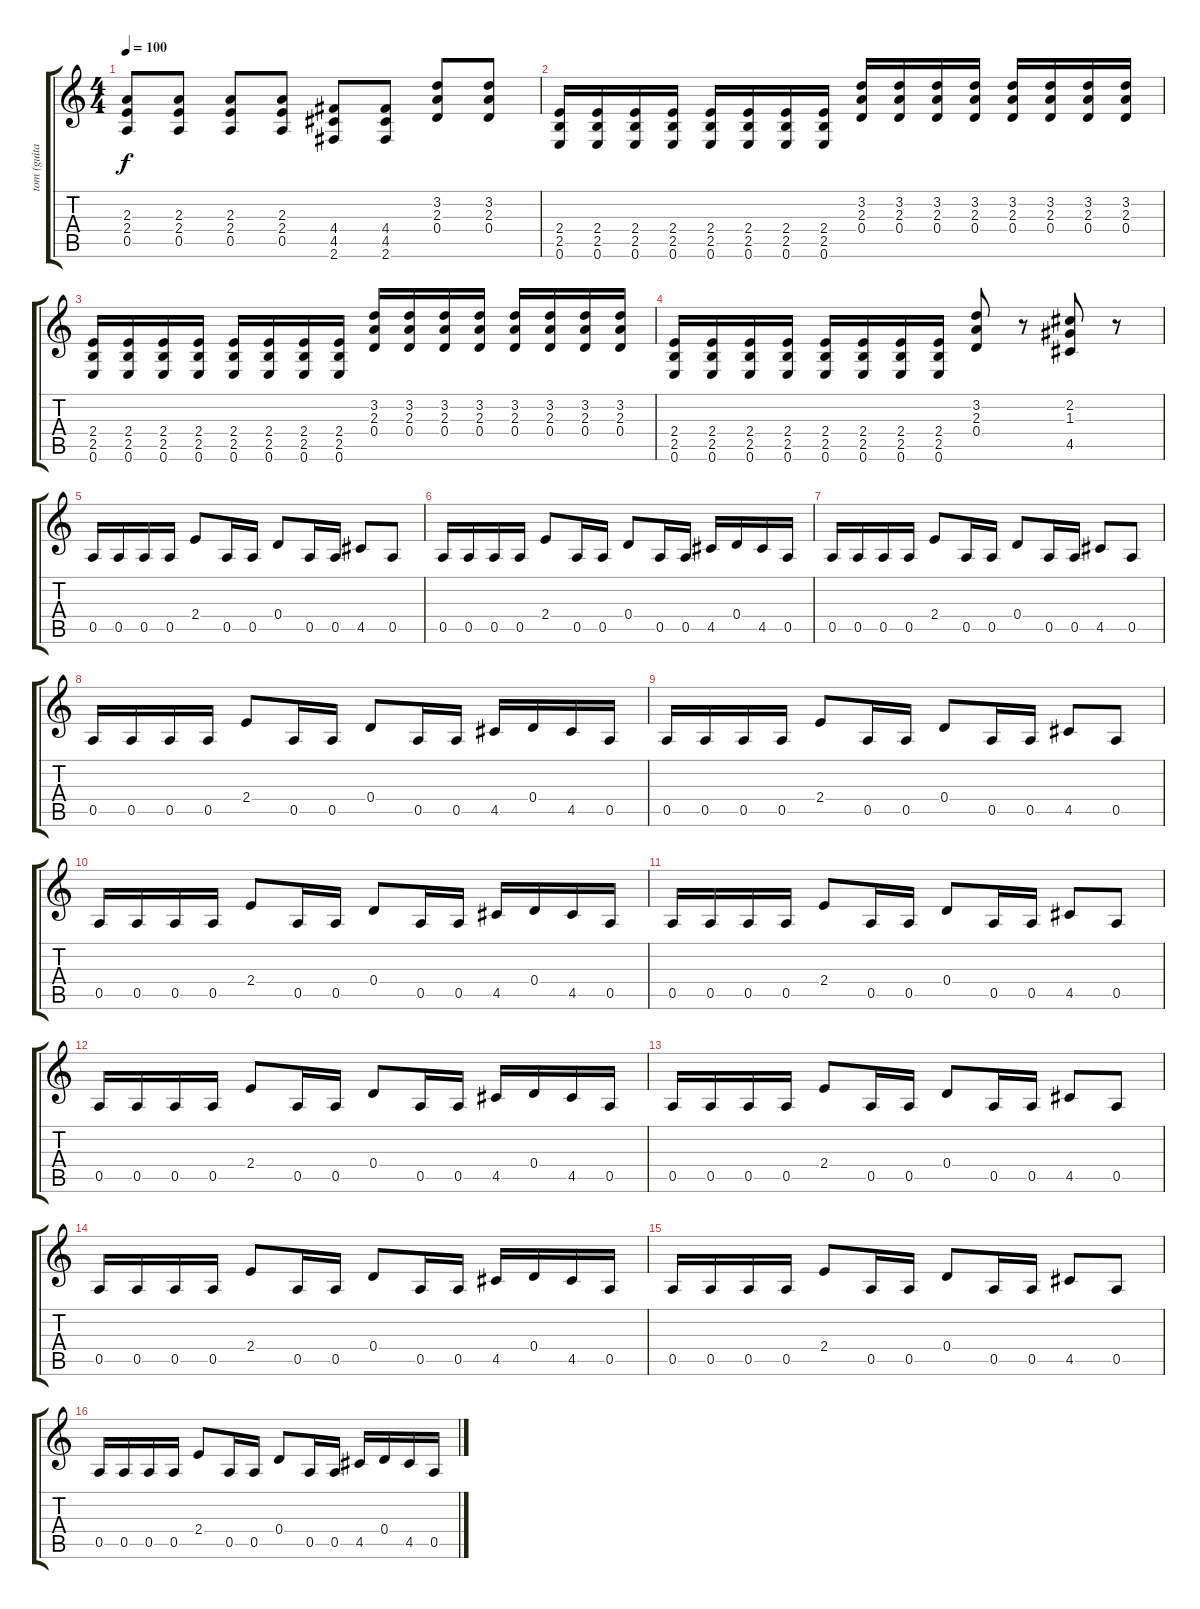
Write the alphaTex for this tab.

\track ("tom (guitar 1)" "tom (guita") {instrument distortionguitar}
\staff {score tabs}
\tuning (E4 B3 G3 D3 A2 E2) {hide}
\ts (4 4)
\tempo 100
\clef g2
\ks c
(2.3 2.4 0.5).8{dy f} (2.3 2.4 0.5).8 (2.3 2.4 0.5).8 (2.3 2.4 0.5).8 (4.4 4.5 2.6).8 (4.4 4.5 2.6).8 (3.2 2.3 0.4).8 (3.2 2.3 0.4).8 |
(2.4 2.5 0.6).16{instrument distortionguitar} (2.4 2.5 0.6).16{instrument electricguitarmuted} (2.4 2.5 0.6).16 (2.4 2.5 0.6).16 (2.4 2.5 0.6).16 (2.4 2.5 0.6).16 (2.4 2.5 0.6).16 (2.4 2.5 0.6).16 (3.2 2.3 0.4).16 (3.2 2.3 0.4).16 (3.2 2.3 0.4).16 (3.2 2.3 0.4).16 (3.2 2.3 0.4).16 (3.2 2.3 0.4).16 (3.2 2.3 0.4).16 (3.2 2.3 0.4).16 |
(2.4 2.5 0.6).16{instrument electricguitarmuted} (2.4 2.5 0.6).16 (2.4 2.5 0.6).16 (2.4 2.5 0.6).16 (2.4 2.5 0.6).16 (2.4 2.5 0.6).16 (2.4 2.5 0.6).16 (2.4 2.5 0.6).16 (3.2 2.3 0.4).16 (3.2 2.3 0.4).16 (3.2 2.3 0.4).16 (3.2 2.3 0.4).16 (3.2 2.3 0.4).16 (3.2 2.3 0.4).16 (3.2 2.3 0.4).16 (3.2 2.3 0.4).16 |
(2.4 2.5 0.6).16{instrument electricguitarmuted} (2.4 2.5 0.6).16 (2.4 2.5 0.6).16 (2.4 2.5 0.6).16 (2.4 2.5 0.6).16 (2.4 2.5 0.6).16 (2.4 2.5 0.6).16 (2.4 2.5 0.6).16 (3.2 2.3 0.4).8{instrument distortionguitar} r.8 (2.2 1.3 4.5).8 r.8 |
0.5.16 0.5.16 0.5.16 0.5.16 2.4.8 0.5.16 0.5.16 0.4.8 0.5.16 0.5.16 4.5.8 0.5.8 |
0.5.16 0.5.16 0.5.16 0.5.16 2.4.8 0.5.16 0.5.16 0.4.8 0.5.16 0.5.16 4.5.16 0.4.16 4.5.16 0.5.16 |
0.5.16 0.5.16 0.5.16 0.5.16 2.4.8 0.5.16 0.5.16 0.4.8 0.5.16 0.5.16 4.5.8 0.5.8 |
0.5.16 0.5.16 0.5.16 0.5.16 2.4.8 0.5.16 0.5.16 0.4.8 0.5.16 0.5.16 4.5.16 0.4.16 4.5.16 0.5.16 |
0.5.16 0.5.16 0.5.16 0.5.16 2.4.8 0.5.16 0.5.16 0.4.8 0.5.16 0.5.16 4.5.8 0.5.8 |
0.5.16 0.5.16 0.5.16 0.5.16 2.4.8 0.5.16 0.5.16 0.4.8 0.5.16 0.5.16 4.5.16 0.4.16 4.5.16 0.5.16 |
0.5.16 0.5.16 0.5.16 0.5.16 2.4.8 0.5.16 0.5.16 0.4.8 0.5.16 0.5.16 4.5.8 0.5.8 |
0.5.16 0.5.16 0.5.16 0.5.16 2.4.8 0.5.16 0.5.16 0.4.8 0.5.16 0.5.16 4.5.16 0.4.16 4.5.16 0.5.16 |
0.5.16 0.5.16 0.5.16 0.5.16 2.4.8 0.5.16 0.5.16 0.4.8 0.5.16 0.5.16 4.5.8 0.5.8 |
0.5.16 0.5.16 0.5.16 0.5.16 2.4.8 0.5.16 0.5.16 0.4.8 0.5.16 0.5.16 4.5.16 0.4.16 4.5.16 0.5.16 |
0.5.16 0.5.16 0.5.16 0.5.16 2.4.8 0.5.16 0.5.16 0.4.8 0.5.16 0.5.16 4.5.8 0.5.8 |
0.5.16 0.5.16 0.5.16 0.5.16 2.4.8 0.5.16 0.5.16 0.4.8 0.5.16 0.5.16 4.5.16 0.4.16 4.5.16 0.5.16
